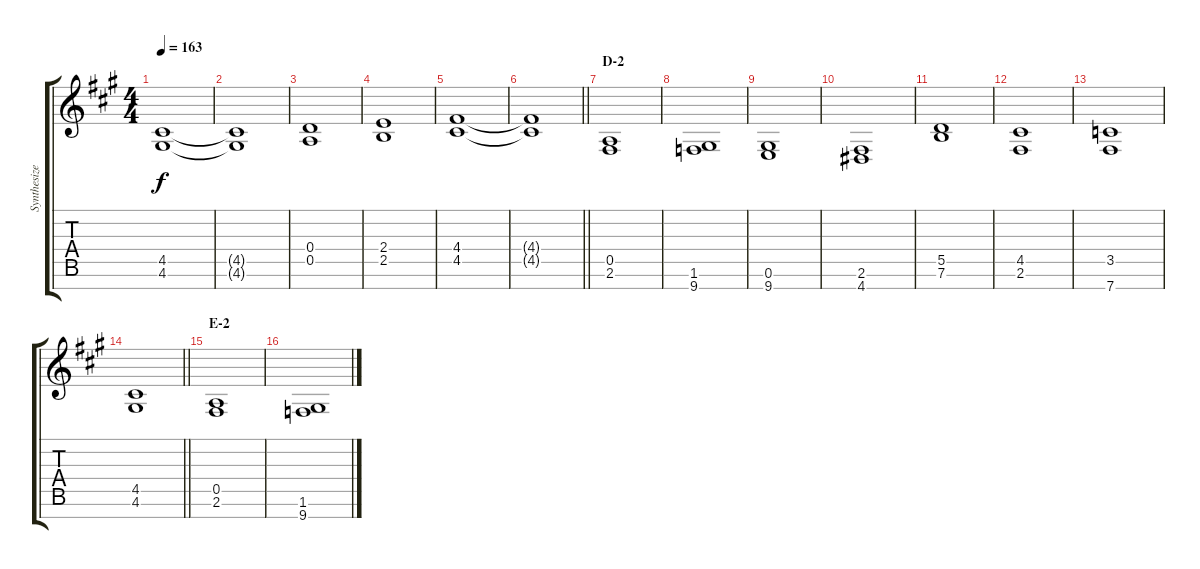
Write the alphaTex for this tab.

\track ("Synthesizer III" "Synthesize") {instrument lead1square}
\staff {score tabs}
\tuning (E5 B4 G4 D4 A3 E3 B2) {hide}
\ts (4 4)
\tempo 163
\clef g2
\ks a
(4.5 4.6).1{dy f} |
(4.5{t} 4.6{t}).1 |
(0.4 0.5).1 |
(2.4 2.5).1 |
(4.4 4.5).1 |
\barLineRight lightlight
(4.4{t} 4.5{t}).1 |
\section ("" "D-2")
(0.5 2.6).1 |
(1.6 9.7).1 |
(0.6 9.7).1 |
(2.6 4.7).1 |
(5.5 7.6).1 |
(4.5 2.6).1 |
(3.5 7.7).1 |
\barLineRight lightlight
(4.5 4.6).1 |
\section ("" "E-2")
(0.5 2.6).1 |
(1.6 9.7).1
